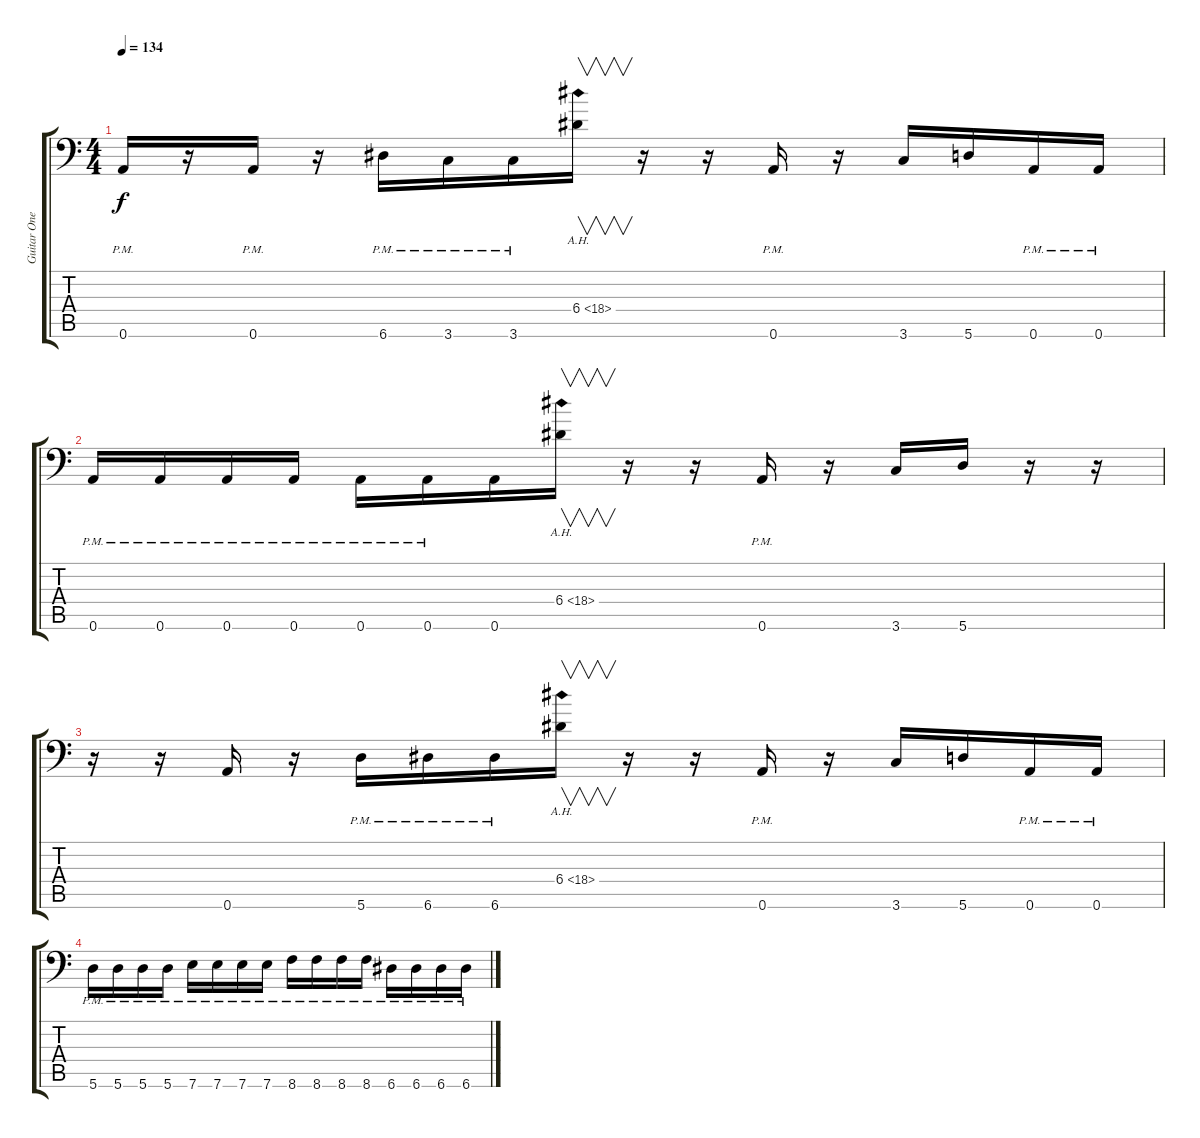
\track ("Guitar One" "Guitar One") {instrument distortionguitar}
\staff {score tabs}
\tuning (B3 Gb3 D3 A2 E2 A1) {hide}
\ts (4 4)
\tempo 134
\clef f4
\ks c
0.6{pm}.16{dy f} r.16 0.6{pm}.16 r.16 6.6{pm}.16 3.6{pm}.16 3.6{pm}.16 6.4{ah 12}.16{v} r.16 r.16 0.6{pm}.16 r.16 3.6.16 5.6.16 0.6{pm}.16 0.6{pm}.16 |
0.6{pm}.16 0.6{pm}.16 0.6{pm}.16 0.6{pm}.16 0.6{pm}.16 0.6{pm}.16 0.6.16 6.4{ah 12}.16{v} r.16 r.16 0.6{pm}.16 r.16 3.6.16 5.6.16 r.16 r.16 |
r.16 r.16 0.6.16 r.16 5.6{pm}.16 6.6{pm}.16 6.6{pm}.16 6.4{ah 12}.16{v} r.16 r.16 0.6{pm}.16 r.16 3.6.16 5.6.16 0.6{pm}.16 0.6{pm}.16 |
5.6{pm}.16 5.6{pm}.16 5.6{pm}.16 5.6{pm}.16 7.6{pm}.16 7.6{pm}.16 7.6{pm}.16 7.6{pm}.16 8.6{pm}.16 8.6{pm}.16 8.6{pm}.16 8.6{pm}.16 6.6{pm}.16 6.6{pm}.16 6.6{pm}.16 6.6{pm}.16
